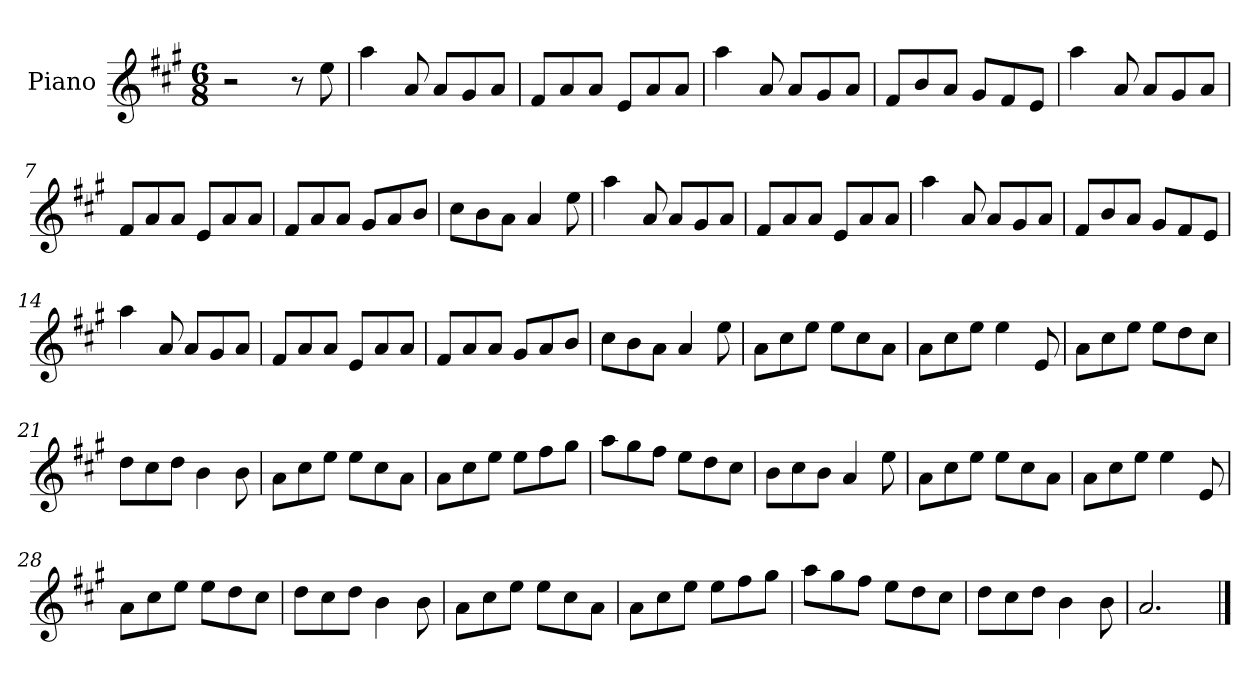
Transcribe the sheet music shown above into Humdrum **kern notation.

**kern
*part1
*staff1
*I"Piano
*I'Pno
*clefG2
*k[f#c#g#]
*M6/8
=1
2r
8r
8ee\
=2
4aa\
8a/
8a/L
8g#/
8a/J
=3
8f#/L
8a/
8a/J
8e/L
8a/
8a/J
=4
4aa\
8a/
8a/L
8g#/
8a/J
=5
8f#/L
8b/
8a/J
8g#/L
8f#/
8e/J
=6
4aa\
8a/
8a/L
8g#/
8a/J
=7
8f#/L
8a/
8a/J
8e/L
8a/
8a/J
=8
8f#/L
8a/
8a/J
8g#/L
8a/
8b/J
=9
8cc#\L
8b\
8a\J
4a/
8ee\
=10
4aa\
8a/
8a/L
8g#/
8a/J
=11
8f#/L
8a/
8a/J
8e/L
8a/
8a/J
=12
4aa\
8a/
8a/L
8g#/
8a/J
=13
8f#/L
8b/
8a/J
8g#/L
8f#/
8e/J
=14
4aa\
8a/
8a/L
8g#/
8a/J
=15
8f#/L
8a/
8a/J
8e/L
8a/
8a/J
=16
8f#/L
8a/
8a/J
8g#/L
8a/
8b/J
=17
8cc#\L
8b\
8a\J
4a/
8ee\
=18
8a\L
8cc#\
8ee\J
8ee\L
8cc#\
8a\J
=19
8a\L
8cc#\
8ee\J
4ee\
8e/
=20
8a\L
8cc#\
8ee\J
8ee\L
8dd\
8cc#\J
=21
8dd\L
8cc#\
8dd\J
4b\
8b\
=22
8a\L
8cc#\
8ee\J
8ee\L
8cc#\
8a\J
=23
8a\L
8cc#\
8ee\J
8ee\L
8ff#\
8gg#\J
=24
8aa\L
8gg#\
8ff#\J
8ee\L
8dd\
8cc#\J
=25
8b\L
8cc#\
8b\J
4a/
8ee\
=26
8a\L
8cc#\
8ee\J
8ee\L
8cc#\
8a\J
=27
8a\L
8cc#\
8ee\J
4ee\
8e/
=28
8a\L
8cc#\
8ee\J
8ee\L
8dd\
8cc#\J
=29
8dd\L
8cc#\
8dd\J
4b\
8b\
=30
8a\L
8cc#\
8ee\J
8ee\L
8cc#\
8a\J
=31
8a\L
8cc#\
8ee\J
8ee\L
8ff#\
8gg#\J
=32
8aa\L
8gg#\
8ff#\J
8ee\L
8dd\
8cc#\J
=33
8dd\L
8cc#\
8dd\J
4b\
8b\
=34
2.a/
==
*-
